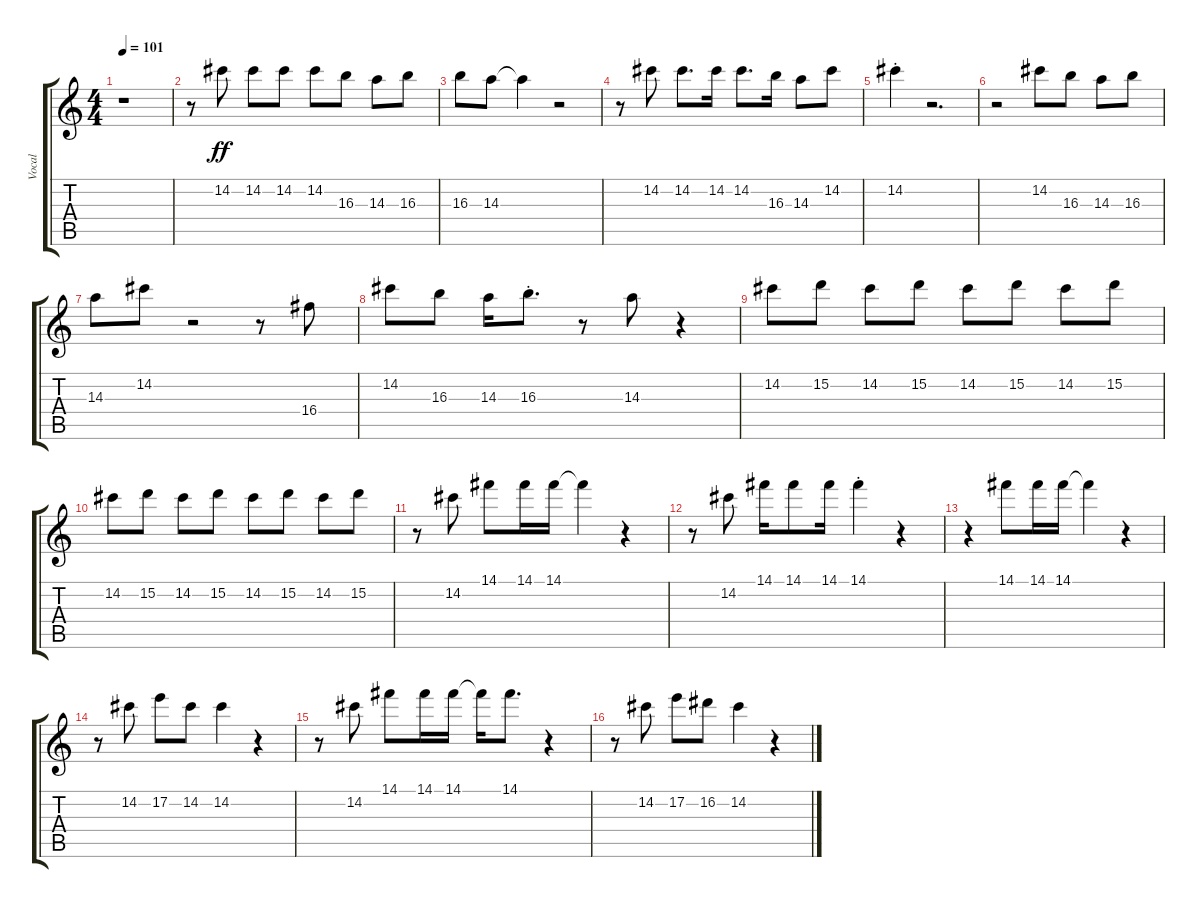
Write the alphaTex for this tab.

\track ("Vocal" "Vocal") {instrument contrabass}
\staff {score tabs}
\tuning (E4 B3 G3 D3 A2 E2) {hide}
\ts (4 4)
\tempo 101
\clef g2
\ks c
r.1{dy ff} |
r.8 14.2.8 14.2.8 14.2.8 14.2.8 16.3.8 14.3.8 16.3.8 |
16.3.8 14.3.8 14.3{t}.4 r.2 |
r.8 14.2.8 14.2.8{d} 14.2.16 14.2.8{d} 16.3.16 14.3.8 14.2.8 |
14.2{st}.4 r.2{d} |
r.2 14.2.8 16.3.8 14.3.8 16.3.8 |
14.3.8 14.2.8 r.2 r.8 16.4.8 |
14.2.8 16.3.8 14.3.16 16.3{st}.8{d} r.8 14.3.8 r.4 |
14.2.8 15.2.8 14.2.8 15.2.8 14.2.8 15.2.8 14.2.8 15.2.8 |
14.2.8 15.2.8 14.2.8 15.2.8 14.2.8 15.2.8 14.2.8 15.2.8 |
r.8 14.2.8 14.1.8 14.1.16 14.1.16 14.1{t}.4 r.4 |
r.8 14.2.8 14.1.16 14.1.8 14.1.16 14.1{st}.4 r.4 |
r.4 14.1.8 14.1.16 14.1.16 14.1{t}.4 r.4 |
r.8 14.2.8 17.2.8 14.2.8 14.2.4 r.4 |
r.8 14.2.8 14.1.8 14.1.16 14.1.16 14.1{t}.16 14.1.8{d} r.4 |
r.8 14.2.8 17.2.8 16.2.8 14.2.4 r.4
